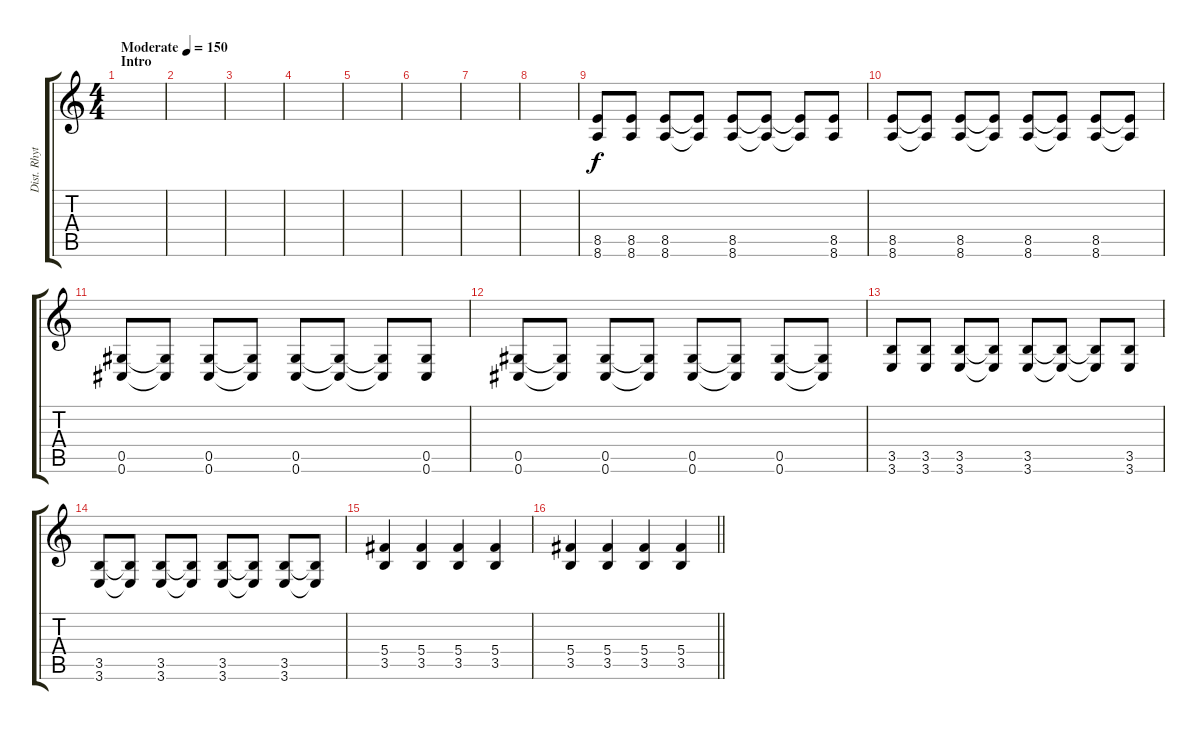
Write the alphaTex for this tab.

\track ("Dist. Rhytm Guitar [L]" "Dist. Rhyt") {instrument distortionguitar}
\staff {score tabs}
\tuning (Eb4 Bb3 Gb3 Db3 Ab2 Db2) {hide}
\ts (4 4)
\section ("" "Intro")
\tempo (150 "Moderate")
\clef g2
\ks c
|
|
|
|
|
|
|
|
(8.5 8.6).8 (8.5 8.6).8 (8.5 8.6).8 (8.5{t} 8.6{t}).8 (8.5 8.6).8 (8.5{t} 8.6{t}).8 (8.5{t} 8.6{t}).8 (8.5 8.6).8 |
(8.5 8.6).8 (8.5{t} 8.6{t}).8 (8.5 8.6).8 (8.5{t} 8.6{t}).8 (8.5 8.6).8 (8.5{t} 8.6{t}).8 (8.5 8.6).8 (8.5{t} 8.6{t}).8 |
(0.5 0.6).8 (0.5{t} 0.6{t}).8 (0.5 0.6).8 (0.5{t} 0.6{t}).8 (0.5 0.6).8 (0.5{t} 0.6{t}).8 (0.5{t} 0.6{t}).8 (0.5 0.6).8 |
(0.5 0.6).8 (0.5{t} 0.6{t}).8 (0.5 0.6).8 (0.5{t} 0.6{t}).8 (0.5 0.6).8 (0.5{t} 0.6{t}).8 (0.5 0.6).8 (0.5{t} 0.6{t}).8 |
(3.5 3.6).8 (3.5 3.6).8 (3.5 3.6).8 (3.5{t} 3.6{t}).8 (3.5 3.6).8 (3.5{t} 3.6{t}).8 (3.5{t} 3.6{t}).8 (3.5 3.6).8 |
(3.5 3.6).8 (3.5{t} 3.6{t}).8 (3.5 3.6).8 (3.5{t} 3.6{t}).8 (3.5 3.6).8 (3.5{t} 3.6{t}).8 (3.5 3.6).8 (3.5{t} 3.6{t}).8 |
(5.4 3.5).4 (5.4 3.5).4 (5.4 3.5).4 (5.4 3.5).4 |
\barLineRight lightlight
(5.4 3.5).4 (5.4 3.5).4 (5.4 3.5).4 (5.4 3.5).4
